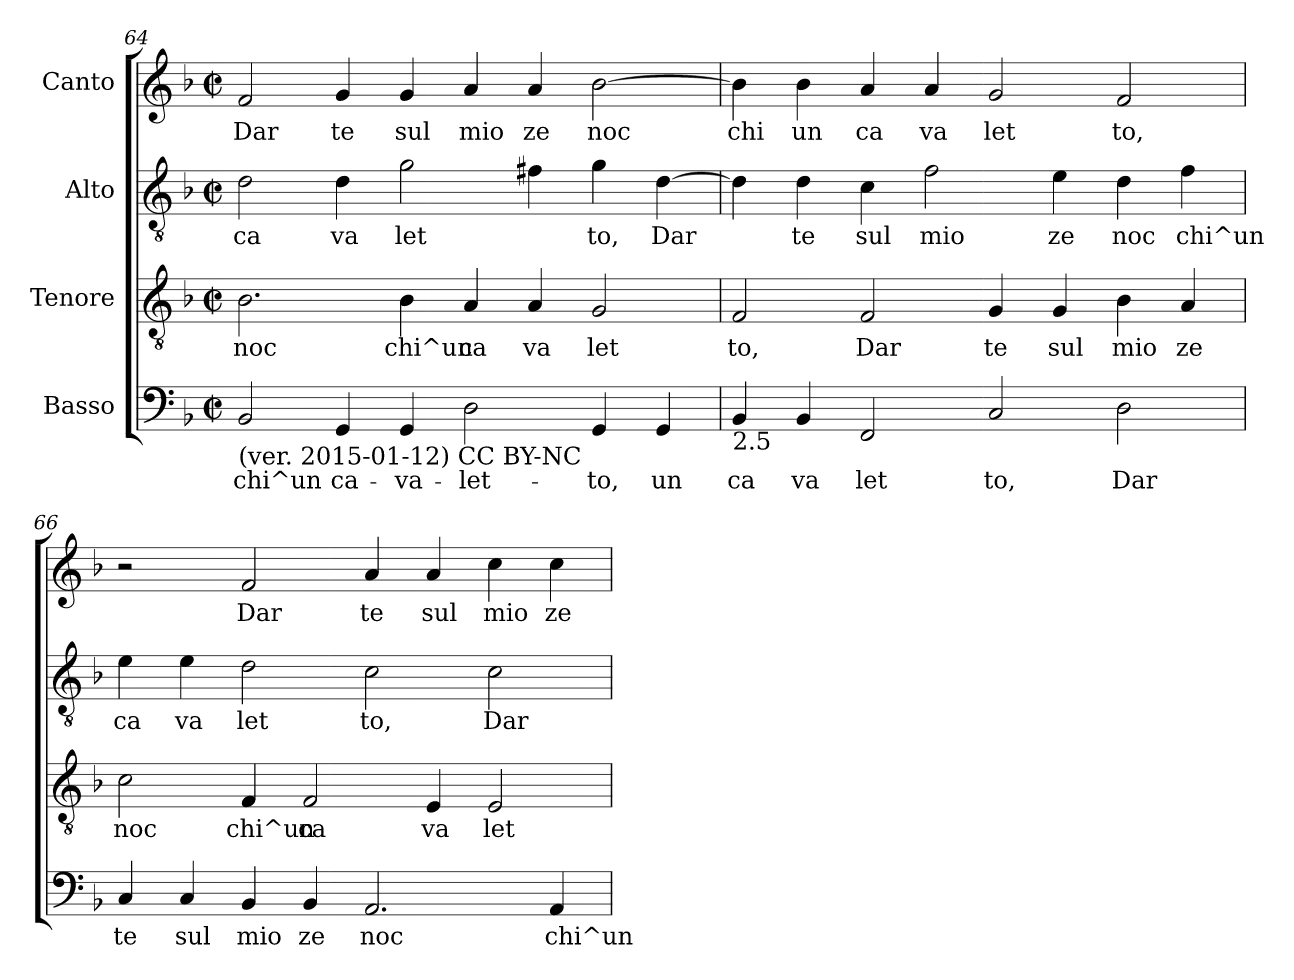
**kern	**text	**kern	**text	**kern	**text	**kern	**text
*part4	*part4	*part3	*part3	*part2	*part2	*part1	*part1
*staff4	*staff4	*staff3	*staff3	*staff2	*staff2	*staff1	*staff1
*I"Basso	*	*I"Tenore	*	*I"Alto	*	*I"Canto	*
*clefF4	*	*clefGv2	*	*clefGv2	*	*clefG2	*
*k[b-]	*	*k[b-]	*	*k[b-]	*	*k[b-]	*
*F:	*	*F:	*	*F:	*	*F:	*
*M2/2	*	*M2/2	*	*M2/2	*	*M2/2	*
*met(c|)	*	*met(c|)	*	*met(c|)	*	*met(c|)	*
=64	=64	=64	=64	=64	=64	=64	=64
!LO:TX:b:t=(ver. 2015-01-12) CC BY-NC	!	!	!	!	!	!	!
!	!LO:LY:b:cj	!	!LO:LY:b:cj	!	!LO:LY:b:cj	!	!LO:LY:b:cj
2BB-/	-chi^un	2.B-\	noc	2d\	ca	2f/	Dar
!	!LO:LY:b:cj	!	!	!	!LO:LY:b:cj	!	!LO:LY:b:cj
4GG/	ca-	.	.	4d\	va	4g/	te
!	!LO:LY:b:cj	!	!LO:LY:b:cj	!	!LO:LY:b:cj	!	!LO:LY:b:cj
4GG/	-va-	4B-\	chi^un	2g\	let	4g/	sul
!	!LO:LY:b:cj	!	!LO:LY:b:cj	!	!	!	!LO:LY:b:cj
2D\	-let-	4A/	ca	.	.	4a/	mio
!	!	!	!LO:LY:b:cj	!	!LO:LY:b:cj	!	!LO:LY:b:cj
.	.	4A/	va	4f#X\	.	4a/	ze
!	!LO:LY:b:cj	!	!LO:LY:b:cj	!	!LO:LY:b:cj	!	!LO:LY:b:cj
4GG/	-to,	2G/	let	4g\	to,	[>2b-\	noc
!	!LO:LY:b:cj	!	!	!	!LO:LY:b:cj	!	!
4GG/	un	.	.	[>4d\	Dar	.	.
!!LO:PB:g=z
=65	=65	=65	=65	=65	=65	=65	=65
!LO:TX:b:t=2.5	!	!	!	!	!	!	!
!	!LO:LY:b:cj	!	!LO:LY:b:cj	!	!LO:LY:b:cj	!	!LO:LY:a:cj
4BB-/	ca	2F/	to,	4d\]	.	4b-\]	chi
!	!LO:LY:b:cj	!	!	!	!LO:LY:b:cj	!	!LO:LY:a:cj
4BB-/	va	.	.	4d\	te	4b-\	un
!	!LO:LY:b:cj	!	!LO:LY:b:cj	!	!LO:LY:b:cj	!	!LO:LY:a:cj
2FF/	let	2F/	Dar	4c\	sul	4a/	ca
!	!	!	!	!	!LO:LY:b:cj	!	!LO:LY:a:cj
.	.	.	.	2f\	mio	4a/	va
!	!LO:LY:b:cj	!	!LO:LY:b:cj	!	!	!	!LO:LY:a:cj
2C/	to,	4G/	te	.	.	2g/	let
!	!	!	!LO:LY:b:cj	!	!LO:LY:b:cj	!	!
.	.	4G/	sul	4e\	ze	.	.
!	!LO:LY:b:cj	!	!LO:LY:b:cj	!	!LO:LY:b:cj	!	!LO:LY:a:cj
2D\	Dar	4B-\	mio	4d\	noc	2f/	to,
!	!	!	!LO:LY:b:cj	!	!LO:LY:b:cj	!	!
.	.	4A/	ze	4f\	chi^un	.	.
=66	=66	=66	=66	=66	=66	=66	=66
!	!LO:LY:b:cj	!	!LO:LY:b:cj	!	!LO:LY:b:cj	!	!
4C/	te	2c\	noc	4e\	ca	2r	.
!	!LO:LY:b:cj	!	!	!	!LO:LY:b:cj	!	!
4C/	sul	.	.	4e\	va	.	.
!	!LO:LY:b:cj	!	!LO:LY:b:cj	!	!LO:LY:b:cj	!	!LO:LY:a:cj
4BB-/	mio	4F/	chi^un	2d\	let	2f/	Dar
!	!LO:LY:b:cj	!	!LO:LY:b:cj	!	!	!	!
4BB-/	ze	2F/	ca	.	.	.	.
!	!LO:LY:b:cj	!	!	!	!LO:LY:b:cj	!	!LO:LY:a:cj
2.AA/	noc	.	.	2c\	to,	4a/	te
!	!	!	!LO:LY:b:cj	!	!	!	!LO:LY:a:cj
.	.	4E/	va	.	.	4a/	sul
!	!	!	!LO:LY:b:cj	!	!LO:LY:b:cj	!	!LO:LY:a:cj
.	.	2E/	let	2c\	Dar	4cc\	mio
!	!LO:LY:b:cj	!	!	!	!	!	!LO:LY:a:cj
4AA/	chi^un	.	.	.	.	4cc\	ze
=	=	=	=	=	=	=	=
*-	*-	*-	*-	*-	*-	*-	*-
